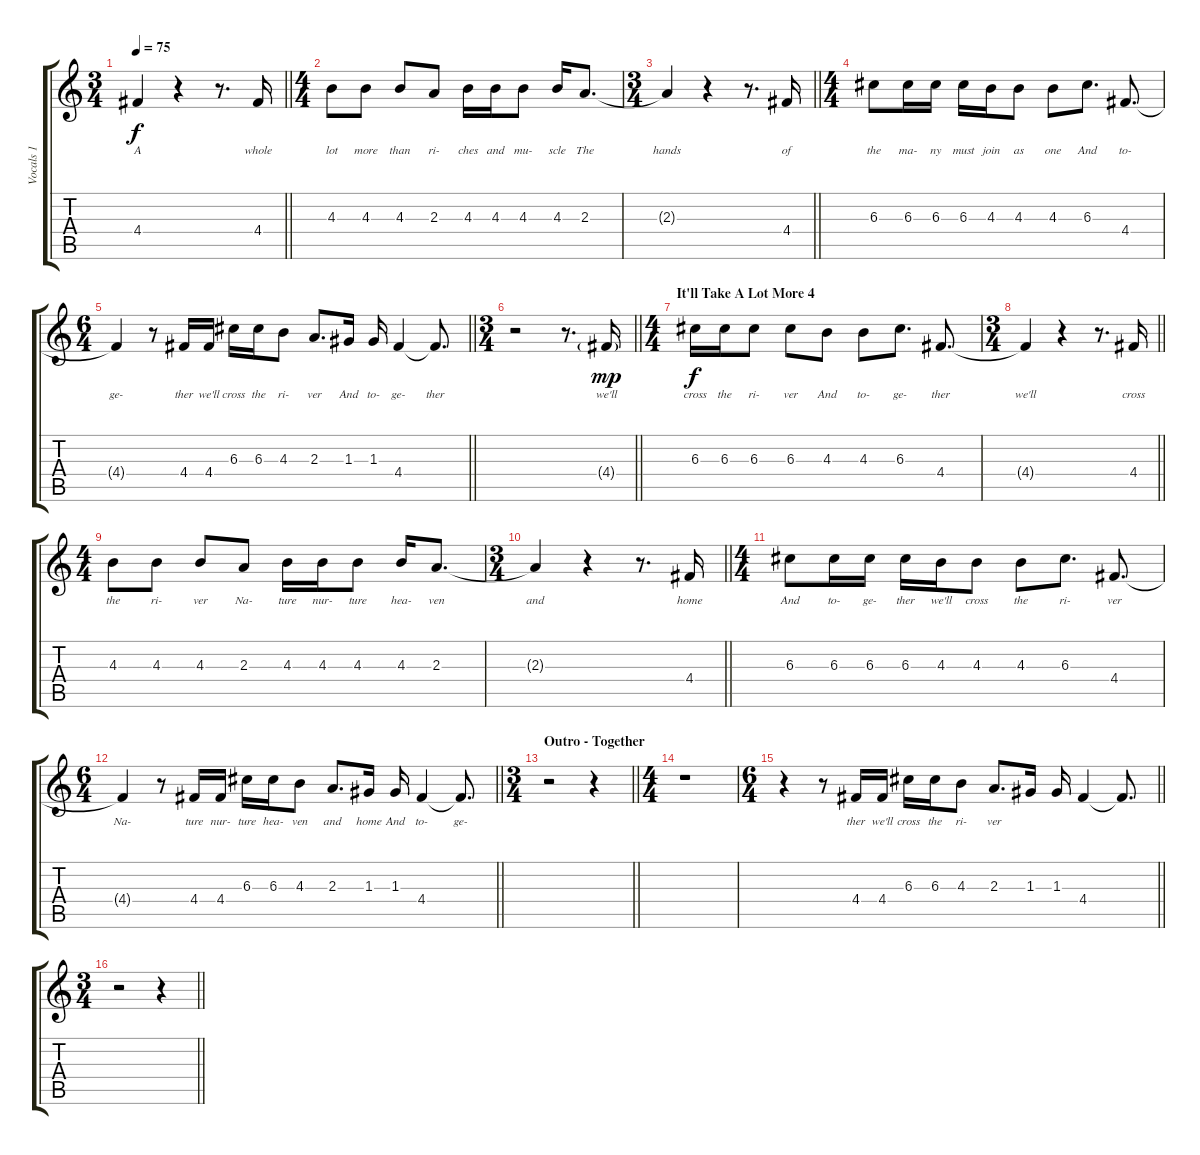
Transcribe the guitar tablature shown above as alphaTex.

\track ("Vocals 1" "Vocals 1") {instrument electricguitarjazz}
\staff {score tabs}
\tuning (E4 B3 G3 D3 A2 E2) {hide}
\ts (3 4)
\tempo 75
\clef g2
\barLineRight lightlight
\ks c
4.4{t}.4{lyrics (0 "A") lyrics (1 "") lyrics (2 "") lyrics (3 "") lyrics (4 "") dy f} r.4 r.8{d} 4.4.16{lyrics (0 "whole") lyrics (1 "") lyrics (2 "") lyrics (3 "") lyrics (4 "")} |
\ts (4 4)
4.3.8{lyrics (0 "lot") lyrics (1 "") lyrics (2 "") lyrics (3 "") lyrics (4 "")} 4.3.8{lyrics (0 "more") lyrics (1 "") lyrics (2 "") lyrics (3 "") lyrics (4 "")} 4.3.8{lyrics (0 "than") lyrics (1 "") lyrics (2 "") lyrics (3 "") lyrics (4 "")} 2.3.8{lyrics (0 "ri-") lyrics (1 "") lyrics (2 "") lyrics (3 "") lyrics (4 "")} 4.3.16{lyrics (0 "ches") lyrics (1 "") lyrics (2 "") lyrics (3 "") lyrics (4 "")} 4.3.16{lyrics (0 "and") lyrics (1 "") lyrics (2 "") lyrics (3 "") lyrics (4 "")} 4.3.8{lyrics (0 "mu-") lyrics (1 "") lyrics (2 "") lyrics (3 "") lyrics (4 "")} 4.3.16{lyrics (0 "scle") lyrics (1 "") lyrics (2 "") lyrics (3 "") lyrics (4 "")} 2.3.8{d lyrics (0 "The") lyrics (1 "") lyrics (2 "") lyrics (3 "") lyrics (4 "")} |
\ts (3 4)
\barLineRight lightlight
2.3{t}.4{lyrics (0 "hands") lyrics (1 "") lyrics (2 "") lyrics (3 "") lyrics (4 "")} r.4 r.8{d} 4.4.16{lyrics (0 "of") lyrics (1 "") lyrics (2 "") lyrics (3 "") lyrics (4 "")} |
\ts (4 4)
6.3.8{lyrics (0 "the") lyrics (1 "") lyrics (2 "") lyrics (3 "") lyrics (4 "")} 6.3.16{lyrics (0 "ma-") lyrics (1 "") lyrics (2 "") lyrics (3 "") lyrics (4 "")} 6.3.16{lyrics (0 "ny") lyrics (1 "") lyrics (2 "") lyrics (3 "") lyrics (4 "")} 6.3.16{lyrics (0 "must") lyrics (1 "") lyrics (2 "") lyrics (3 "") lyrics (4 "")} 4.3.16{lyrics (0 "join") lyrics (1 "") lyrics (2 "") lyrics (3 "") lyrics (4 "")} 4.3.8{lyrics (0 "as") lyrics (1 "") lyrics (2 "") lyrics (3 "") lyrics (4 "")} 4.3.8{lyrics (0 "one") lyrics (1 "") lyrics (2 "") lyrics (3 "") lyrics (4 "")} 6.3.8{d lyrics (0 "And") lyrics (1 "") lyrics (2 "") lyrics (3 "") lyrics (4 "")} 4.4.8{d lyrics (0 "to-") lyrics (1 "") lyrics (2 "") lyrics (3 "") lyrics (4 "")} |
\ts (6 4)
\barLineRight lightlight
4.4{t}.4{lyrics (0 "ge-") lyrics (1 "") lyrics (2 "") lyrics (3 "") lyrics (4 "")} r.8 4.4.16{lyrics (0 "ther") lyrics (1 "") lyrics (2 "") lyrics (3 "") lyrics (4 "")} 4.4.16{lyrics (0 "we'll") lyrics (1 "") lyrics (2 "") lyrics (3 "") lyrics (4 "")} 6.3.16{lyrics (0 "cross") lyrics (1 "") lyrics (2 "") lyrics (3 "") lyrics (4 "")} 6.3.16{lyrics (0 "the") lyrics (1 "") lyrics (2 "") lyrics (3 "") lyrics (4 "")} 4.3.8{lyrics (0 "ri-") lyrics (1 "") lyrics (2 "") lyrics (3 "") lyrics (4 "")} 2.3.8{d lyrics (0 "ver") lyrics (1 "") lyrics (2 "") lyrics (3 "") lyrics (4 "")} 1.3.16{lyrics (0 "And") lyrics (1 "") lyrics (2 "") lyrics (3 "") lyrics (4 "")} 1.3.16{lyrics (0 "to-") lyrics (1 "") lyrics (2 "") lyrics (3 "") lyrics (4 "")} 4.4.4{lyrics (0 "ge-") lyrics (1 "") lyrics (2 "") lyrics (3 "") lyrics (4 "")} 4.4{t}.8{d lyrics (0 "ther") lyrics (1 "") lyrics (2 "") lyrics (3 "") lyrics (4 "")} |
\ts (3 4)
\barLineRight lightlight
r.2 r.8{d} 4.4{g}.16{lyrics (0 "we'll") lyrics (1 "") lyrics (2 "") lyrics (3 "") lyrics (4 "") dy mp} |
\ts (4 4)
\section ("" "It'll Take A Lot More 4")
6.3.16{lyrics (0 "cross") lyrics (1 "") lyrics (2 "") lyrics (3 "") lyrics (4 "") dy f} 6.3.16{lyrics (0 "the") lyrics (1 "") lyrics (2 "") lyrics (3 "") lyrics (4 "")} 6.3.8{lyrics (0 "ri-") lyrics (1 "") lyrics (2 "") lyrics (3 "") lyrics (4 "")} 6.3.8{lyrics (0 "ver") lyrics (1 "") lyrics (2 "") lyrics (3 "") lyrics (4 "")} 4.3.8{lyrics (0 "And") lyrics (1 "") lyrics (2 "") lyrics (3 "") lyrics (4 "")} 4.3.8{lyrics (0 "to-") lyrics (1 "") lyrics (2 "") lyrics (3 "") lyrics (4 "")} 6.3.8{d lyrics (0 "ge-") lyrics (1 "") lyrics (2 "") lyrics (3 "") lyrics (4 "")} 4.4.8{d lyrics (0 "ther") lyrics (1 "") lyrics (2 "") lyrics (3 "") lyrics (4 "")} |
\ts (3 4)
\barLineRight lightlight
4.4{t}.4{lyrics (0 "we'll") lyrics (1 "") lyrics (2 "") lyrics (3 "") lyrics (4 "")} r.4 r.8{d} 4.4.16{lyrics (0 "cross") lyrics (1 "") lyrics (2 "") lyrics (3 "") lyrics (4 "")} |
\ts (4 4)
4.3.8{lyrics (0 "the") lyrics (1 "") lyrics (2 "") lyrics (3 "") lyrics (4 "")} 4.3.8{lyrics (0 "ri-") lyrics (1 "") lyrics (2 "") lyrics (3 "") lyrics (4 "")} 4.3.8{lyrics (0 "ver") lyrics (1 "") lyrics (2 "") lyrics (3 "") lyrics (4 "")} 2.3.8{lyrics (0 "Na-") lyrics (1 "") lyrics (2 "") lyrics (3 "") lyrics (4 "")} 4.3.16{lyrics (0 "ture") lyrics (1 "") lyrics (2 "") lyrics (3 "") lyrics (4 "")} 4.3.16{lyrics (0 "nur-") lyrics (1 "") lyrics (2 "") lyrics (3 "") lyrics (4 "")} 4.3.8{lyrics (0 "ture") lyrics (1 "") lyrics (2 "") lyrics (3 "") lyrics (4 "")} 4.3.16{lyrics (0 "hea-") lyrics (1 "") lyrics (2 "") lyrics (3 "") lyrics (4 "")} 2.3.8{d lyrics (0 "ven") lyrics (1 "") lyrics (2 "") lyrics (3 "") lyrics (4 "")} |
\ts (3 4)
\barLineRight lightlight
2.3{t}.4{lyrics (0 "and") lyrics (1 "") lyrics (2 "") lyrics (3 "") lyrics (4 "")} r.4 r.8{d} 4.4.16{lyrics (0 "home") lyrics (1 "") lyrics (2 "") lyrics (3 "") lyrics (4 "")} |
\ts (4 4)
6.3.8{lyrics (0 "And") lyrics (1 "") lyrics (2 "") lyrics (3 "") lyrics (4 "")} 6.3.16{lyrics (0 "to-") lyrics (1 "") lyrics (2 "") lyrics (3 "") lyrics (4 "")} 6.3.16{lyrics (0 "ge-") lyrics (1 "") lyrics (2 "") lyrics (3 "") lyrics (4 "")} 6.3.16{lyrics (0 "ther") lyrics (1 "") lyrics (2 "") lyrics (3 "") lyrics (4 "")} 4.3.16{lyrics (0 "we'll") lyrics (1 "") lyrics (2 "") lyrics (3 "") lyrics (4 "")} 4.3.8{lyrics (0 "cross") lyrics (1 "") lyrics (2 "") lyrics (3 "") lyrics (4 "")} 4.3.8{lyrics (0 "the") lyrics (1 "") lyrics (2 "") lyrics (3 "") lyrics (4 "")} 6.3.8{d lyrics (0 "ri-") lyrics (1 "") lyrics (2 "") lyrics (3 "") lyrics (4 "")} 4.4.8{d lyrics (0 "ver") lyrics (1 "") lyrics (2 "") lyrics (3 "") lyrics (4 "")} |
\ts (6 4)
\barLineRight lightlight
4.4{t}.4{lyrics (0 "Na-") lyrics (1 "") lyrics (2 "") lyrics (3 "") lyrics (4 "")} r.8 4.4.16{lyrics (0 "ture") lyrics (1 "") lyrics (2 "") lyrics (3 "") lyrics (4 "")} 4.4.16{lyrics (0 "nur-") lyrics (1 "") lyrics (2 "") lyrics (3 "") lyrics (4 "")} 6.3.16{lyrics (0 "ture") lyrics (1 "") lyrics (2 "") lyrics (3 "") lyrics (4 "")} 6.3.16{lyrics (0 "hea-") lyrics (1 "") lyrics (2 "") lyrics (3 "") lyrics (4 "")} 4.3.8{lyrics (0 "ven") lyrics (1 "") lyrics (2 "") lyrics (3 "") lyrics (4 "")} 2.3.8{d lyrics (0 "and") lyrics (1 "") lyrics (2 "") lyrics (3 "") lyrics (4 "")} 1.3.16{lyrics (0 "home") lyrics (1 "") lyrics (2 "") lyrics (3 "") lyrics (4 "")} 1.3.16{lyrics (0 "And") lyrics (1 "") lyrics (2 "") lyrics (3 "") lyrics (4 "")} 4.4.4{lyrics (0 "to-") lyrics (1 "") lyrics (2 "") lyrics (3 "") lyrics (4 "")} 4.4{t}.8{d lyrics (0 "ge-") lyrics (1 "") lyrics (2 "") lyrics (3 "") lyrics (4 "")} |
\ts (3 4)
\section ("" "Outro - Together")
\barLineRight lightlight
r.2 r.4 |
\ts (4 4)
r.1 |
\ts (6 4)
\barLineRight lightlight
r.4 r.8 4.4.16{lyrics (0 "ther") lyrics (1 "") lyrics (2 "") lyrics (3 "") lyrics (4 "")} 4.4.16{lyrics (0 "we'll") lyrics (1 "") lyrics (2 "") lyrics (3 "") lyrics (4 "")} 6.3.16{lyrics (0 "cross") lyrics (1 "") lyrics (2 "") lyrics (3 "") lyrics (4 "")} 6.3.16{lyrics (0 "the") lyrics (1 "") lyrics (2 "") lyrics (3 "") lyrics (4 "")} 4.3.8{lyrics (0 "ri-") lyrics (1 "") lyrics (2 "") lyrics (3 "") lyrics (4 "")} 2.3.8{d lyrics (0 "ver") lyrics (1 "") lyrics (2 "") lyrics (3 "") lyrics (4 "")} 1.3.16 1.3.16 4.4.4 4.4{t}.8{d} |
\ts (3 4)
\barLineRight lightlight
r.2 r.4
